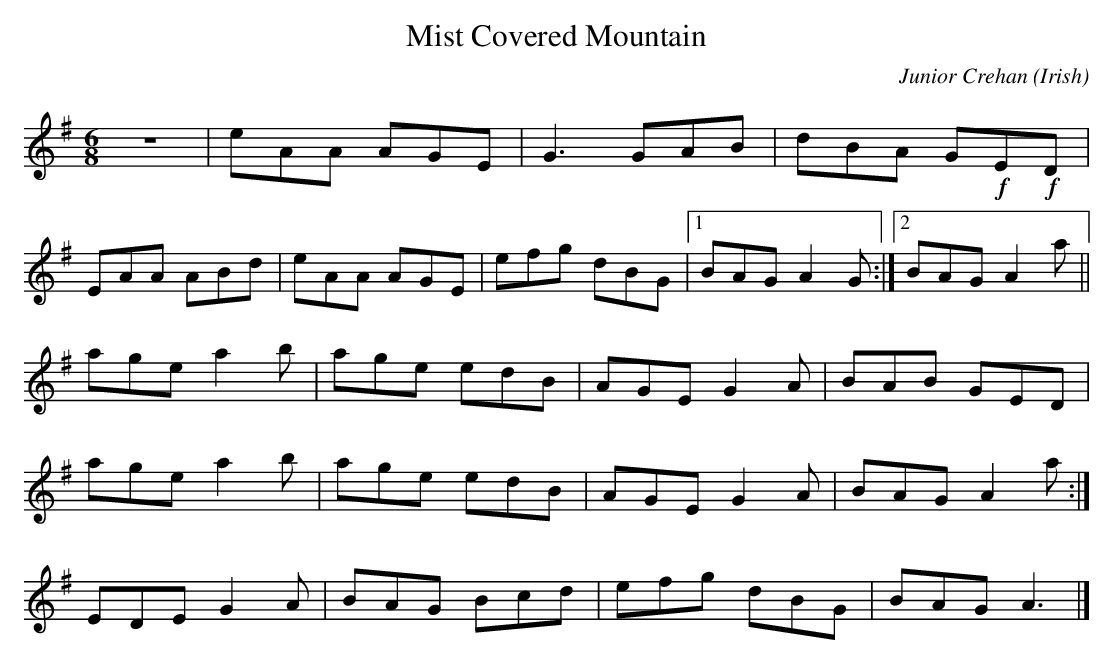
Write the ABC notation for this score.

X:1
T:Mist Covered Mountain
C:Junior Crehan
M:6/8
K:G
z6 | eAA AGE | G3 GAB | dBA G!f!E!f!D |
EAA ABd | eAA AGE | efg dBG |1 BAG A2 G :|2 BAG A2 a ||
age a2 b | age edB | AGE G2 A | BAB GED |
age a2 b | age edB | AGE G2 A | BAG A2 a :|
EDE G2 A | BAG Bcd | efg dBG | BAG A3 |]

The "Lurgadán" and "Mist Covered Mountain" jigs were composed by
Clare’s Junior Crehan (1908 − 1998). Junior composed many well known
tunes including "Caisleán an Óir", "Her Lovely Hair Was Flowing Down
Her Back" and "Farewell to Miltown". He was not only a great
traditional musician and composer but also a singer and
storyteller. He was a member of the famed Laichtín Naofa Céilí Band.
